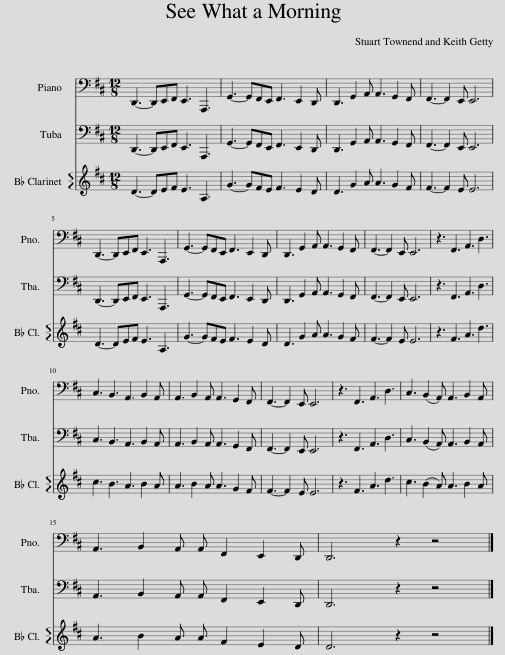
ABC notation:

X:1
%%score 1 2 3
L:1/8
M:12/8
I:linebreak $
K:D
V:1 bass
V:2 bass
V:3 treble transpose=-2
V:1
 D,,3- D,,E,,F,, E,,3 A,,,3 | G,,3- G,,F,,E,, F,,3 E,,2 D,, | D,,3 G,,2 A,, A,,3 G,,2 F,, | F,,3- F,,2 E,, E,,6 |$ D,,3- D,,E,,F,, E,,3 A,,,3 | %5
 G,,3- G,,F,,E,, F,,3 E,,2 D,, | D,,3 G,,2 A,, A,,3 G,,2 F,, | F,,3- F,,2 E,, E,,6 |$ z3 F,,3 A,,3 D,3 | C,3 B,,3 A,,3 B,,2 A,, | %10
 A,,3 B,,2 A,, A,,3 G,,2 F,, | F,,3- F,,2 E,, E,,6 | z3 F,,3 A,,3 D,3 |$ C,3 (B,,2 A,,) A,,3 B,,2 A,, | A,,3 B,,2 A,, A,, F,,2 E,,2 D,, | %15
 D,,6 z2 z4 |] %16
V:2
 D,,3- D,,E,,F,, E,,3 A,,,3 | G,,3- G,,F,,E,, F,,3 E,,2 D,, | D,,3 G,,2 A,, A,,3 G,,2 F,, | F,,3- F,,2 E,, E,,6 |$ D,,3- D,,E,,F,, E,,3 A,,,3 | %5
 G,,3- G,,F,,E,, F,,3 E,,2 D,, | D,,3 G,,2 A,, A,,3 G,,2 F,, | F,,3- F,,2 E,, E,,6 |$ z3 F,,3 A,,3 D,3 | C,3 B,,3 A,,3 B,,2 A,, | %10
 A,,3 B,,2 A,, A,,3 G,,2 F,, | F,,3- F,,2 E,, E,,6 | z3 F,,3 A,,3 D,3 |$ C,3 (B,,2 A,,) A,,3 B,,2 A,, | A,,3 B,,2 A,, A,, F,,2 E,,2 D,, | %15
 D,,6 z2 z4 |] %16
V:3
 E3- EF^G F3 B,3 | A3- A^GF G3 F2 E | E3 A2 B B3 A2 ^G | ^G3- G2 F F6 |$ E3- EF^G F3 B,3 | %5
 A3- A^GF G3 F2 E | E3 A2 B B3 A2 ^G | ^G3- G2 F F6 |$ z3 ^G3 B3 e3 | ^d3 c3 B3 c2 B | %10
 B3 c2 B B3 A2 ^G | ^G3- G2 F F6 | z3 ^G3 B3 e3 |$ ^d3 (c2 B) B3 c2 B | B3 c2 B B ^G2 F2 E | %15
 E6 z2 z4 |] %16
